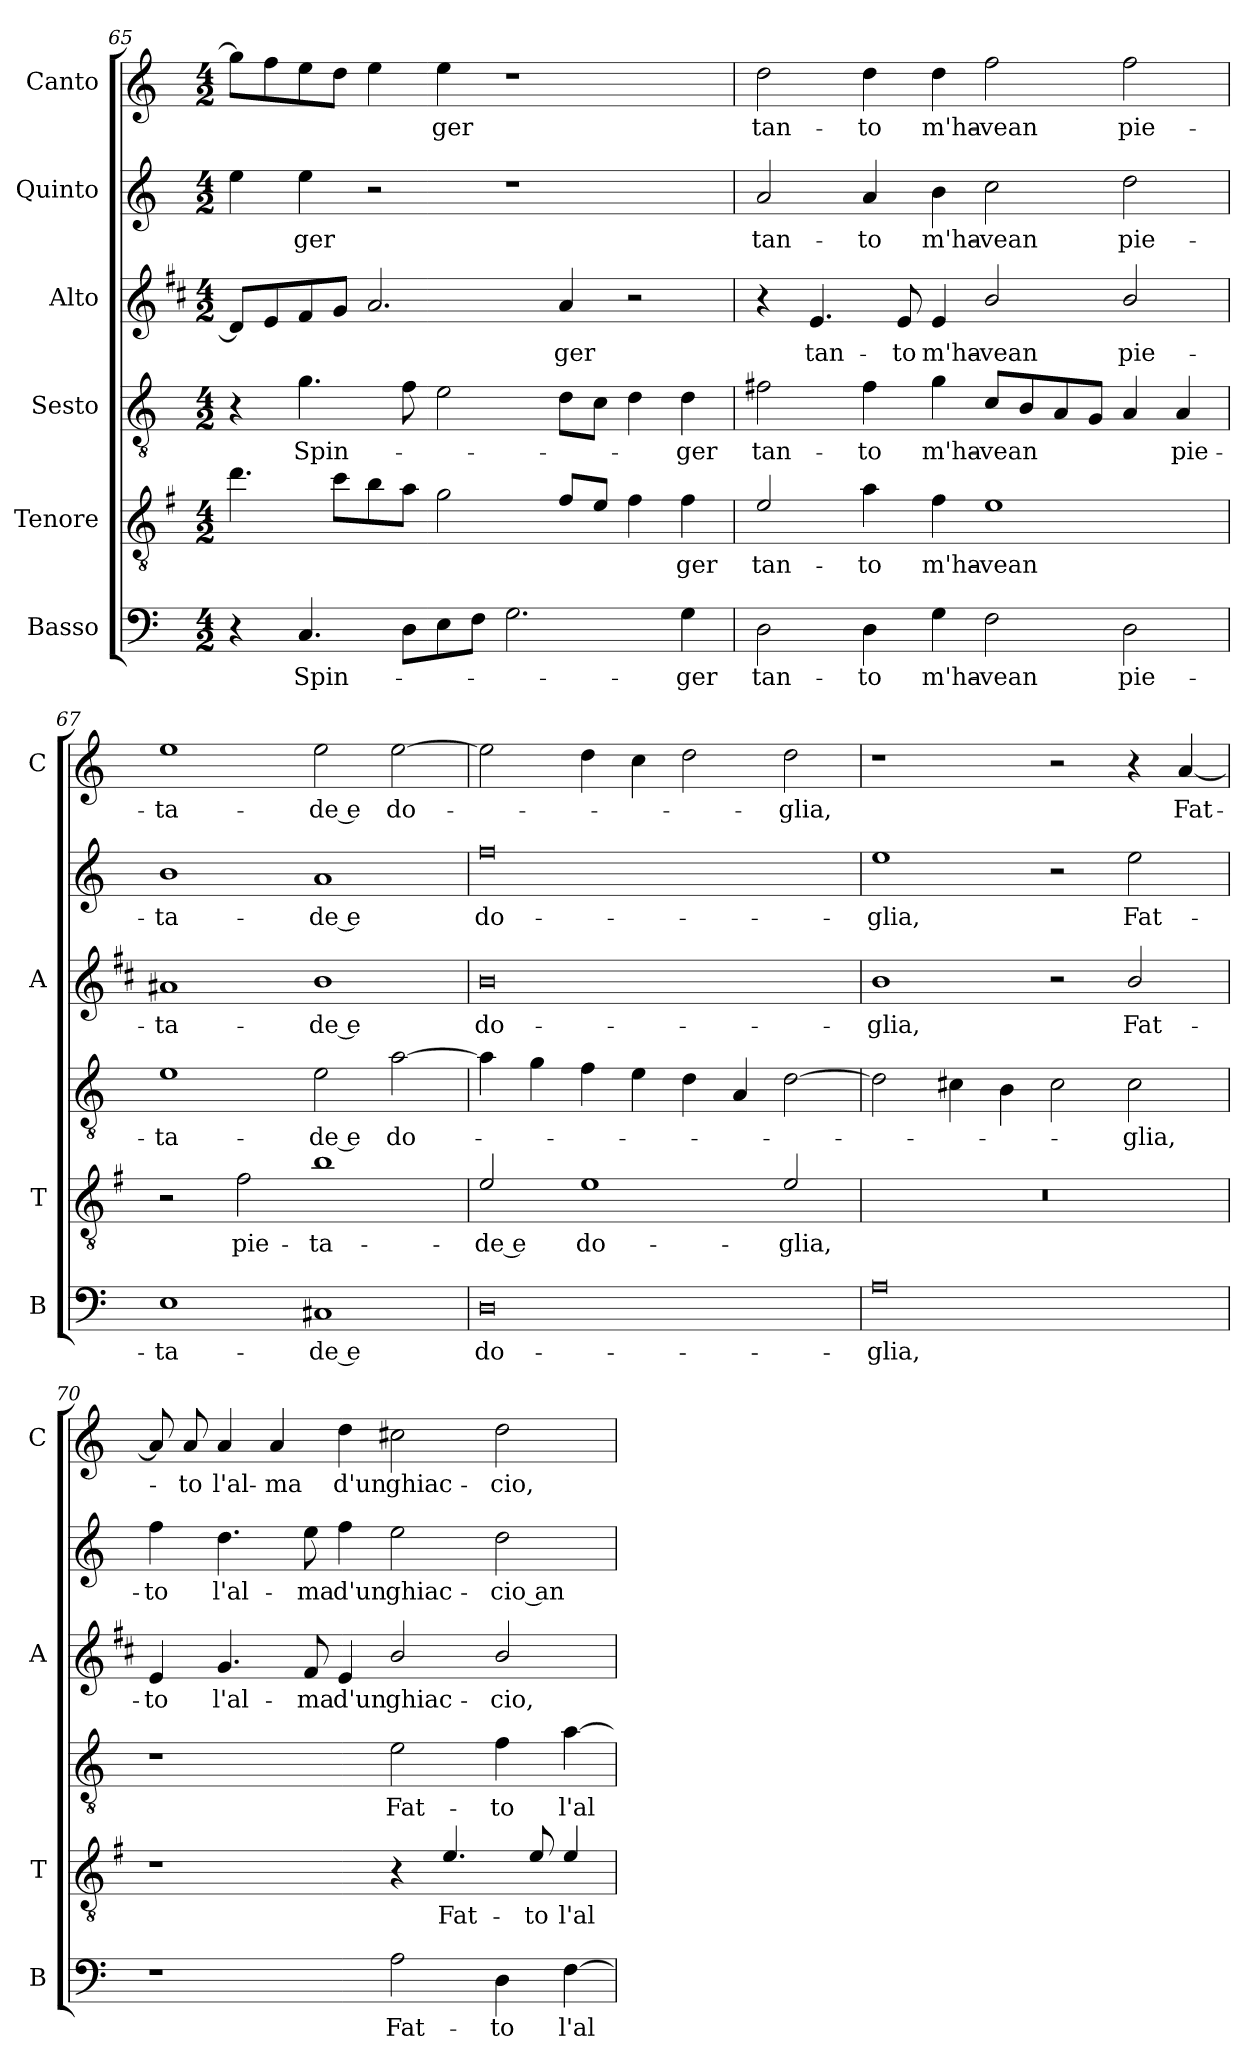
**kern	**text	**kern	**text	**kern	**text	**kern	**text	**kern	**text	**kern	**text
*part6	*part6	*part5	*part5	*part4	*part4	*part3	*part3	*part2	*part2	*part1	*part1
*staff6	*staff6	*staff5	*staff5	*staff4	*staff4	*staff3	*staff3	*staff2	*staff2	*staff1	*staff1
*I"Basso	*	*I"Tenore	*	*I"Sesto	*	*I"Alto	*	*I"Quinto	*	*I"Canto	*
*I'B	*	*I'T	*	*	*	*I'A	*	*	*	*I'C	*
*clefF4	*	*clefGv2	*	*clefGv2	*	*clefG2	*	*clefG2	*	*clefG2	*
*	*	*ITrd4c7	*	*	*	*ITrd1c2	*	*	*	*	*
*k[]	*	*k[]	*	*k[]	*	*k[]	*	*k[]	*	*k[]	*
*C:	*	*C:	*	*C:	*	*C:	*	*C:	*	*C:	*
*M4/2	*	*M4/2	*	*M4/2	*	*M4/2	*	*M4/2	*	*M4/2	*
=65	=65	=65	=65	=65	=65	=65	=65	=65	=65	=65	=65
4r	.	4.g\	.	4r	.	8c/L]	.	4ee\	.	8gg\L]	.
.	.	.	.	.	.	8d/	.	.	.	8ff\	.
!	!LO:LY:b	!	!	!	!LO:LY:b	!	!	!	!LO:LY:b	!	!
4.C/	Spin-	.	.	4.g\	Spin-	8e/	.	4ee\	-ger	8ee\	.
.	.	8f\L	.	.	.	8f/J	.	.	.	8dd\J	.
.	.	8e\	.	.	.	2.g/	.	2r	.	4ee\	.
8D\L	.	8d\J	.	8f\	.	.	.	.	.	.	.
!	!	!	!	!	!	!	!	!	!	!	!LO:LY:b
8E\	.	2c\	.	2e\	.	.	.	.	.	4ee\	-ger
8F\J	.	.	.	.	.	.	.	.	.	.	.
2.G\	.	.	.	.	.	.	.	1r	.	1r	.
!	!	!	!	!	!	!	!LO:LY:b	!	!	!	!
.	.	8B/L	.	8d\L	.	4g/	-ger	.	.	.	.
.	.	8A/J	.	8c\J	.	.	.	.	.	.	.
.	.	4B\	.	4d\	.	2r	.	.	.	.	.
!	!LO:LY:b	!	!LO:LY:b	!	!LO:LY:b	!	!	!	!	!	!
4G\	-ger	4B\	-ger	4d\	-ger	.	.	.	.	.	.
!!LO:LB:g=z
=66	=66	=66	=66	=66	=66	=66	=66	=66	=66	=66	=66
!	!LO:LY:b	!	!LO:LY:b	!	!LO:LY:b	!	!	!	!LO:LY:b	!	!LO:LY:b
2D\	tan-	2A/	tan-	2f#X\	tan-	4r	.	2a/	tan-	2dd\	tan-
!	!	!	!	!	!	!	!LO:LY:b	!	!	!	!
.	.	.	.	.	.	4.d/	tan-	.	.	.	.
!	!LO:LY:b	!	!LO:LY:b	!	!LO:LY:b	!	!	!	!LO:LY:b	!	!LO:LY:b
4D\	-to	4d\	-to	4f#\	-to	.	.	4a/	-to	4dd\	-to
!	!	!	!	!	!	!	!LO:LY:b	!	!	!	!
.	.	.	.	.	.	8d/	-to	.	.	.	.
!	!LO:LY:b	!	!LO:LY:b	!	!LO:LY:b	!	!LO:LY:b	!	!LO:LY:b	!	!LO:LY:b
4G\	m'ha-	4B\	m'ha-	4g\	m'ha-	4d/	m'ha-	4b\	m'ha-	4dd\	m'ha-
!	!LO:LY:b	!	!LO:LY:b	!	!LO:LY:b	!	!LO:LY:b	!	!LO:LY:b	!	!LO:LY:b
2F\	-vean	1A	-vean	8c/L	-vean	2a/	-vean	2cc\	-vean	2ff\	-vean
.	.	.	.	8B/	.	.	.	.	.	.	.
.	.	.	.	8A/	.	.	.	.	.	.	.
.	.	.	.	8G/J	.	.	.	.	.	.	.
!	!LO:LY:b	!	!	!	!	!	!LO:LY:b	!	!LO:LY:b	!	!LO:LY:b
2D\	pie-	.	.	4A/	.	2a/	pie-	2dd\	pie-	2ff\	pie-
!	!	!	!	!	!LO:LY:b	!	!	!	!	!	!
.	.	.	.	4A/	pie-	.	.	.	.	.	.
=67	=67	=67	=67	=67	=67	=67	=67	=67	=67	=67	=67
!	!LO:LY:b	!	!	!	!LO:LY:b	!	!LO:LY:b	!	!LO:LY:b	!	!LO:LY:b
1E	-ta-	2r	.	1e	-ta-	1g#X	-ta-	1b	-ta-	1ee	-ta-
!	!	!	!LO:LY:b	!	!	!	!	!	!	!	!
.	.	2B\	pie-	.	.	.	.	.	.	.	.
!	!LO:LY:b	!	!LO:LY:b	!	!LO:LY:b	!	!LO:LY:b	!	!LO:LY:b	!	!LO:LY:b
1C#X	-de e	1e	-ta-	2e\	-de e	1a	-de e	1a	-de e	2ee\	-de e
!	!	!	!	!	!LO:LY:b	!	!	!	!	!	!LO:LY:b
.	.	.	.	[2a\	do-	.	.	.	.	[2ee\	do-
=68	=68	=68	=68	=68	=68	=68	=68	=68	=68	=68	=68
!	!LO:LY:b	!	!LO:LY:b	!	!	!	!LO:LY:b	!	!LO:LY:b	!	!
0D	do-	2A/	-de e	4a\]	.	0a	do-	0ff	do-	2ee\]	.
.	.	.	.	4g\	.	.	.	.	.	.	.
!	!	!	!LO:LY:b	!	!	!	!	!	!	!	!
.	.	1A	do-	4f\	.	.	.	.	.	4dd\	.
.	.	.	.	4e\	.	.	.	.	.	4cc\	.
.	.	.	.	4d\	.	.	.	.	.	2dd\	.
.	.	.	.	4A/	.	.	.	.	.	.	.
!	!	!	!LO:LY:b	!	!	!	!	!	!	!	!LO:LY:b
.	.	2A/	-glia,	[2d\	.	.	.	.	.	2dd\	-glia,
=69	=69	=69	=69	=69	=69	=69	=69	=69	=69	=69	=69
!	!LO:LY:b	!	!	!	!	!	!LO:LY:b	!	!LO:LY:b	!	!
0A	-glia,	0r	.	2d\]	.	1a	-glia,	1ee	-glia,	1r	.
.	.	.	.	4c#X\	.	.	.	.	.	.	.
.	.	.	.	4B\	.	.	.	.	.	.	.
.	.	.	.	2c#\	.	2r	.	2r	.	2r	.
!	!	!	!	!	!LO:LY:b	!	!LO:LY:b	!	!LO:LY:b	!	!
.	.	.	.	2c#\	-glia,	2a/	Fat-	2ee\	Fat-	4r	.
!	!	!	!	!	!	!	!	!	!	!	!LO:LY:b
.	.	.	.	.	.	.	.	.	.	[4a/	Fat-
!!LO:PB:g=z
=70	=70	=70	=70	=70	=70	=70	=70	=70	=70	=70	=70
!	!	!	!	!	!	!	!LO:LY:b	!	!LO:LY:b	!	!
1r	.	1r	.	1r	.	4d/	-to	4ff\	-to	8a/]	.
!	!	!	!	!	!	!	!	!	!	!	!LO:LY:b
.	.	.	.	.	.	.	.	.	.	8a/	-to
!	!	!	!	!	!	!	!LO:LY:b	!	!LO:LY:b	!	!LO:LY:b
.	.	.	.	.	.	4.f/	l'al-	4.dd\	l'al-	4a/	l'al-
!	!	!	!	!	!	!	!	!	!	!	!LO:LY:b
.	.	.	.	.	.	.	.	.	.	4a/	-ma
!	!	!	!	!	!	!	!LO:LY:b	!	!LO:LY:b	!	!
.	.	.	.	.	.	8e/	-ma	8ee\	-ma	.	.
!	!	!	!	!	!	!	!LO:LY:b	!	!LO:LY:b	!	!LO:LY:b
.	.	.	.	.	.	4d/	d'un	4ff\	d'un	4dd\	d'un
!	!LO:LY:b	!	!	!	!LO:LY:b	!	!LO:LY:b	!	!LO:LY:b	!	!LO:LY:b
2A\	Fat-	4r	.	2e\	Fat-	2a/	ghiac-	2ee\	ghiac-	2cc#X\	ghiac-
!	!	!	!LO:LY:b	!	!	!	!	!	!	!	!
.	.	4.A/	Fat-	.	.	.	.	.	.	.	.
!	!LO:LY:b	!	!	!	!LO:LY:b	!	!LO:LY:b	!	!LO:LY:b	!	!LO:LY:b
4D\	-to	.	.	4f\	-to	2a/	-cio,	2dd\	-cio an-	2dd\	-cio,
!	!	!	!LO:LY:b	!	!	!	!	!	!	!	!
.	.	8A/	-to	.	.	.	.	.	.	.	.
!	!LO:LY:b	!	!LO:LY:b	!	!LO:LY:b	!	!	!	!	!	!
[4F\	l'al-	4A/	l'al-	[4a\	l'al-	.	.	.	.	.	.
=	=	=	=	=	=	=	=	=	=	=	=
*-	*-	*-	*-	*-	*-	*-	*-	*-	*-	*-	*-
